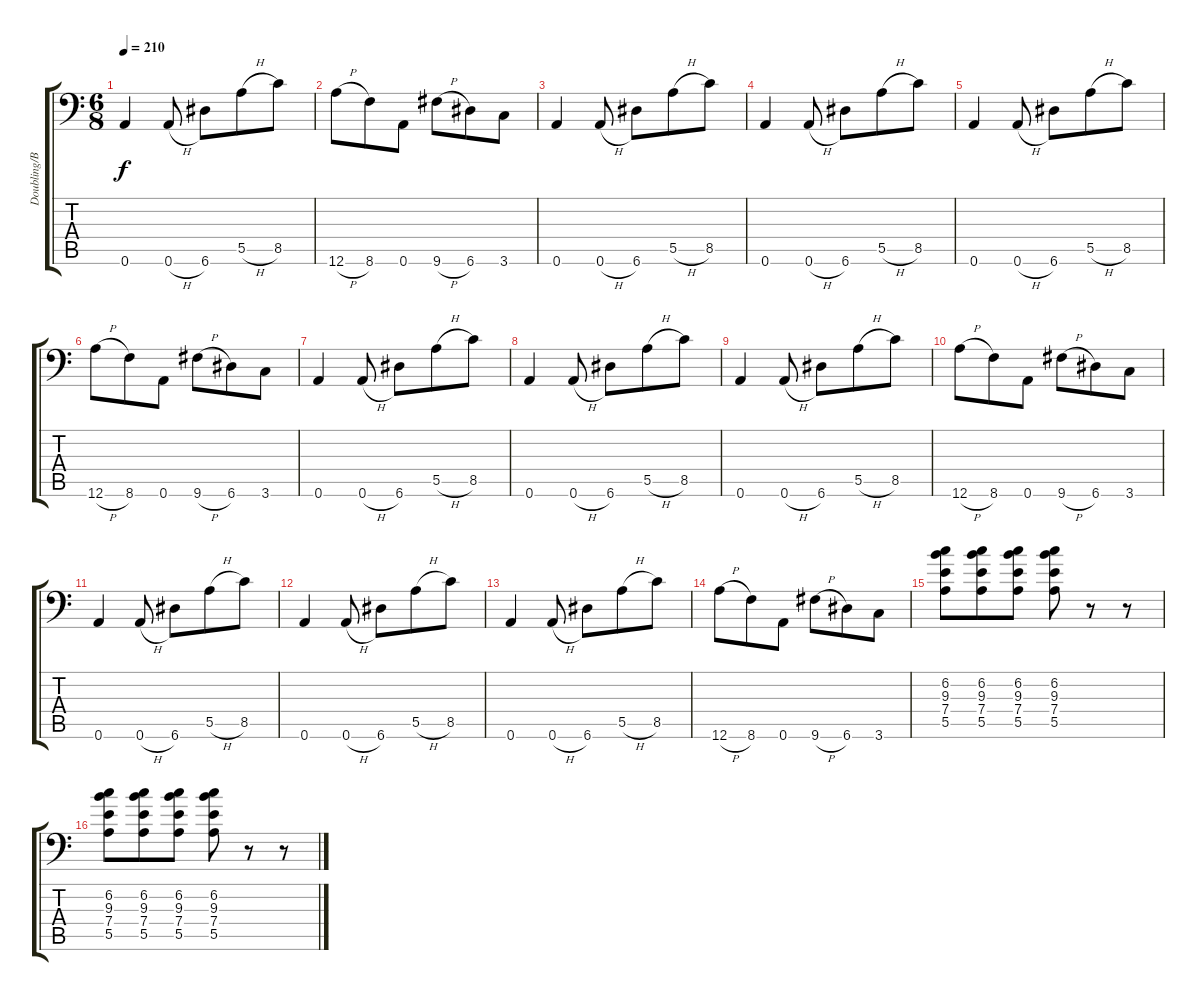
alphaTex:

\track ("Doubling/Backup" "Doubling/B") {instrument electricguitarclean}
\staff {score tabs}
\tuning (B3 Gb3 D3 A2 E2 A1) {hide}
\ts (6 8)
\tempo 210
\clef f4
\ks c
0.6.4{dy f} 0.6{h}.8 6.6.8 5.5{h}.8 8.5.8 |
12.6{h}.8 8.6.8 0.6.8 9.6{h}.8 6.6.8 3.6.8 |
0.6.4 0.6{h}.8 6.6.8 5.5{h}.8 8.5.8 |
0.6.4 0.6{h}.8 6.6.8 5.5{h}.8 8.5.8 |
0.6.4 0.6{h}.8 6.6.8 5.5{h}.8 8.5.8 |
12.6{h}.8 8.6.8 0.6.8 9.6{h}.8 6.6.8 3.6.8 |
0.6.4 0.6{h}.8 6.6.8 5.5{h}.8 8.5.8 |
0.6.4 0.6{h}.8 6.6.8 5.5{h}.8 8.5.8 |
0.6.4 0.6{h}.8 6.6.8 5.5{h}.8 8.5.8 |
12.6{h}.8 8.6.8 0.6.8 9.6{h}.8 6.6.8 3.6.8 |
0.6.4 0.6{h}.8 6.6.8 5.5{h}.8 8.5.8 |
0.6.4 0.6{h}.8 6.6.8 5.5{h}.8 8.5.8 |
0.6.4 0.6{h}.8 6.6.8 5.5{h}.8 8.5.8 |
12.6{h}.8 8.6.8 0.6.8 9.6{h}.8 6.6.8 3.6.8 |
(6.2 9.3 7.4 5.5).8 (6.2 9.3 7.4 5.5).8 (6.2 9.3 7.4 5.5).8 (6.2 9.3 7.4 5.5).8 r.8 r.8 |
(6.2 9.3 7.4 5.5).8 (6.2 9.3 7.4 5.5).8 (6.2 9.3 7.4 5.5).8 (6.2 9.3 7.4 5.5).8 r.8 r.8
